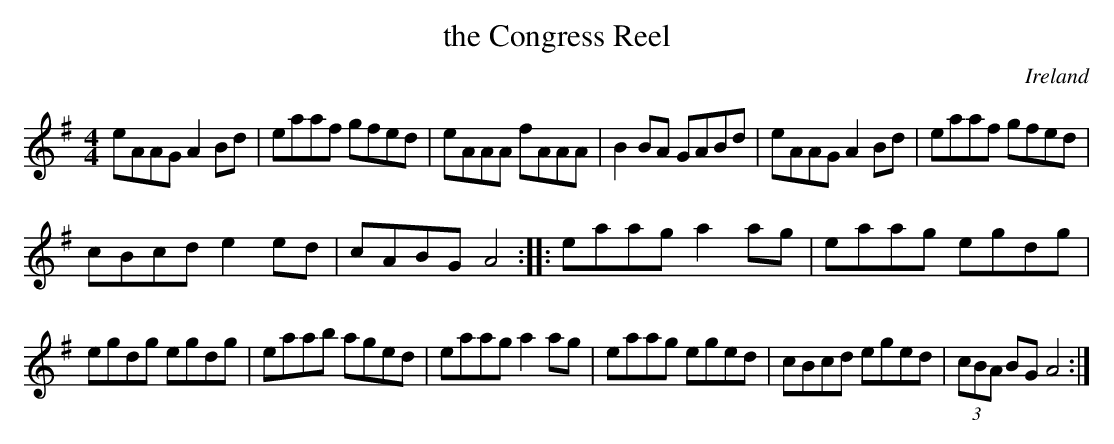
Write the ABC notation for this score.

X:1
T:the Congress Reel
M:4/4
O:Ireland
K:A dorian
eAAG A2Bd|eaaf gfed|eAAA fAAA|B2BA GABd|\
eAAG A2Bd|eaaf gfed|
cBcd e2ed|cABG A4::\
eaag a2ag|eaag egdg|
egdg egdg|eaab aged|\
eaag a2ag|eaag eged|cBcd eged|(3cBA BG A4:|
